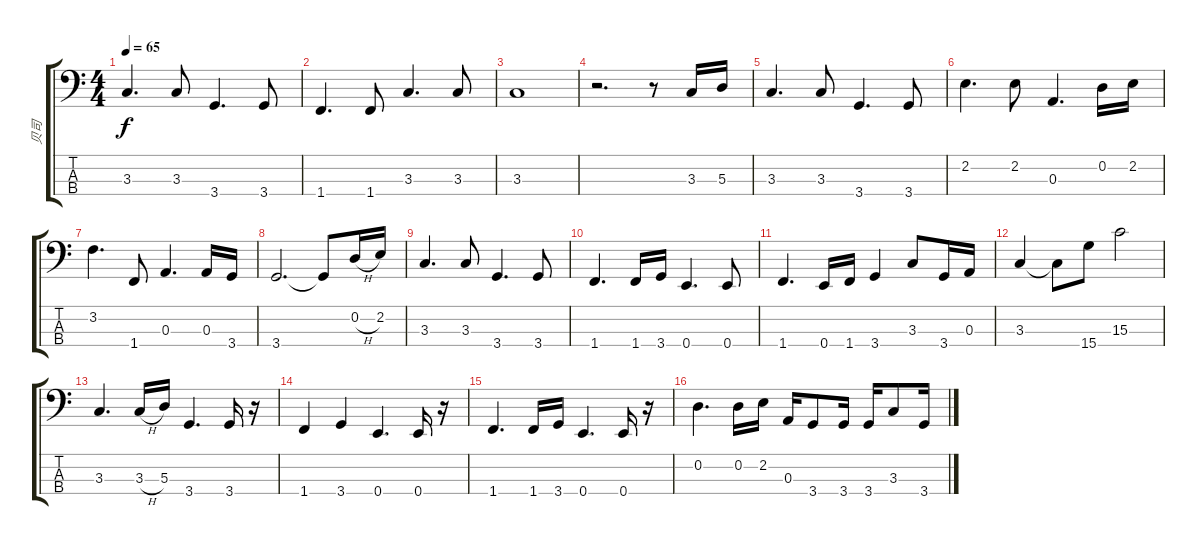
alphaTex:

\track ("贝司" "贝司") {instrument electricbassfinger}
\staff {score tabs}
\tuning (G2 D2 A1 E1) {hide}
\ts (4 4)
\tempo 65
\clef f4
\ks c
3.3.4{d dy f} 3.3.8 3.4.4{d} 3.4.8 |
1.4.4{d} 1.4.8 3.3.4{d} 3.3.8 |
3.3.1 |
r.2{d} r.8 3.3.16 5.3.16 |
3.3.4{d} 3.3.8 3.4.4{d} 3.4.8 |
2.2.4{d} 2.2.8 0.3.4{d} 0.2.16 2.2.16 |
3.2.4{d} 1.4.8 0.3.4{d} 0.3.16 3.4.16 |
3.4.2{d} 3.4{t}.8 0.2{h}.16 2.2.16 |
3.3.4{d} 3.3.8 3.4.4{d} 3.4.8 |
1.4.4{d} 1.4.16 3.4.16 0.4.4{d} 0.4.8 |
1.4.4{d} 0.4.16 1.4.16 3.4.4 3.3.8 3.4.16 0.3.16 |
3.3.4 3.3{t}.8 15.4.8 15.3.2 |
3.3.4{d} 3.3{h}.16 5.3.16 3.4.4{d} 3.4.16 r.16 |
1.4.4 3.4.4 0.4.4{d} 0.4.16 r.16 |
1.4.4{d} 1.4.16 3.4.16 0.4.4{d} 0.4.16 r.16 |
0.2.4{d} 0.2.16 2.2.16 0.3.16 3.4.8 3.4.16 3.4.16 3.3.8 3.4.16
